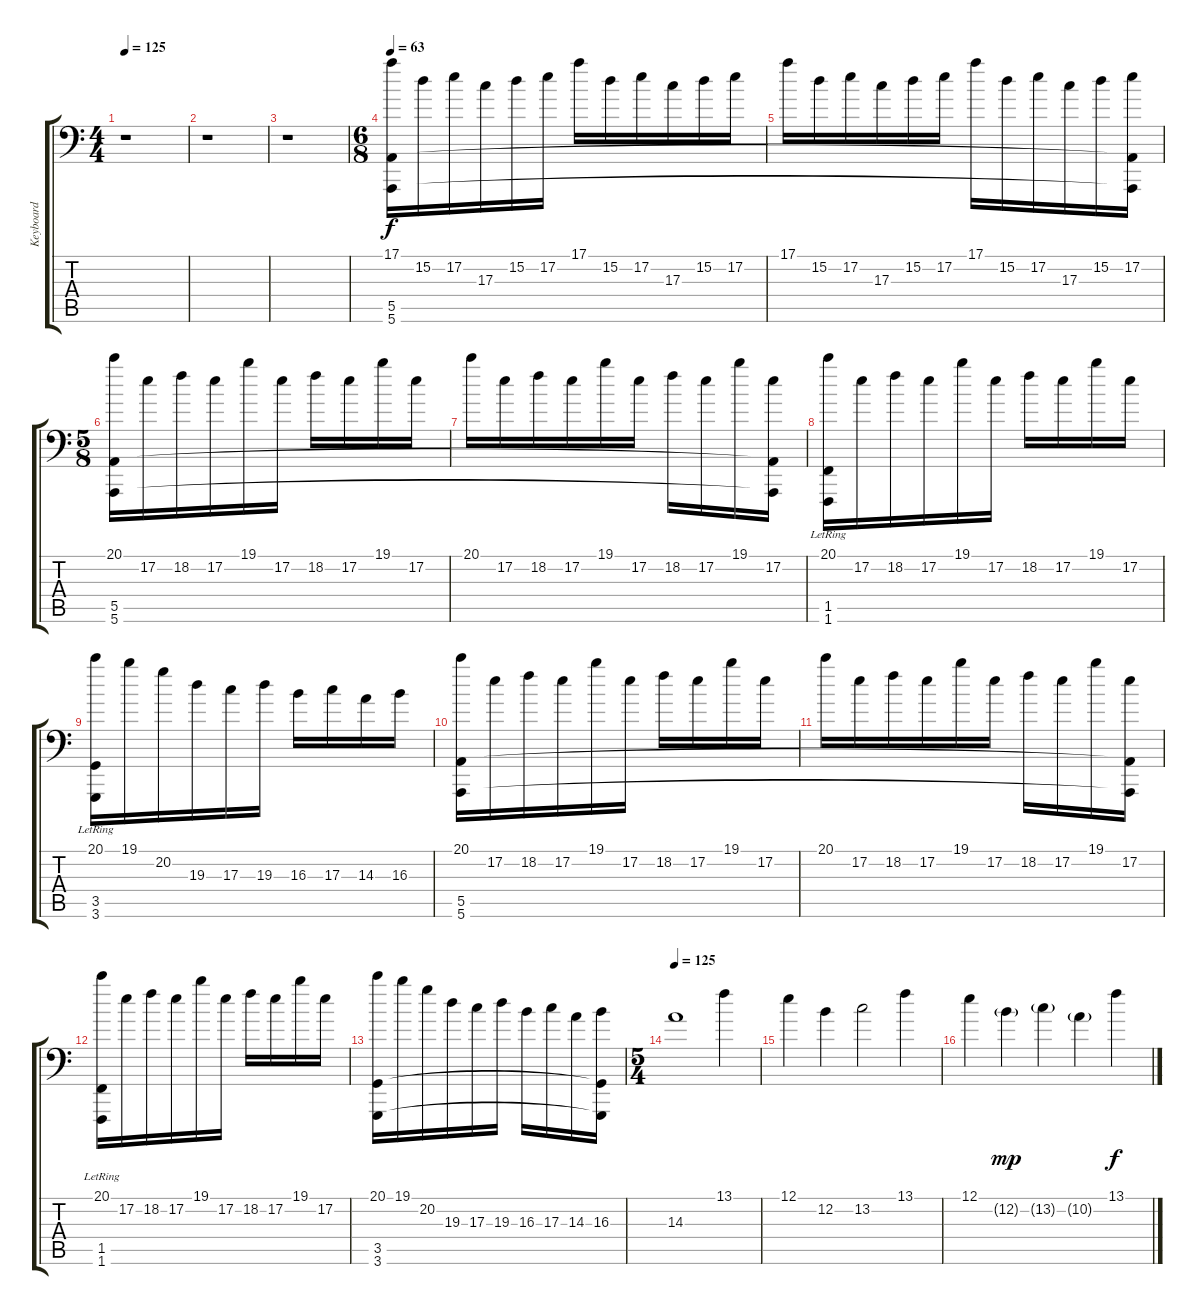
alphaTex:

\track ("Keyboard" "Keyboard") {instrument acousticgrandpiano}
\staff {score tabs}
\tuning (E4 B3 G3 D3 E2 E1) {hide}
\ts (4 4)
\tempo 125
\clef f4
\ks c
r.1{dy f} |
r.1 |
r.1 |
\ts (6 8)
\tempo 63
(17.1 5.5 5.6).16 15.2.16 17.2.16 17.3.16 15.2.16 17.2.16 17.1.16 15.2.16 17.2.16 17.3.16 15.2.16 17.2.16 |
17.1.16 15.2.16 17.2.16 17.3.16 15.2.16 17.2.16 17.1.16 15.2.16 17.2.16 17.3.16 15.2.16 (17.2 5.5{t} 5.6{t}).16 |
\ts (5 8)
(20.1 5.5 5.6).16 17.2.16 18.2.16 17.2.16 19.1.16 17.2.16 18.2.16 17.2.16 19.1.16 17.2.16 |
20.1.16 17.2.16 18.2.16 17.2.16 19.1.16 17.2.16 18.2.16 17.2.16 19.1.16 (17.2 5.5{t} 5.6{t}).16 |
(20.1 1.5{lr} 1.6{lr}).16 17.2.16 18.2.16 17.2.16 19.1.16 17.2.16 18.2.16 17.2.16 19.1.16 17.2.16 |
(20.1 3.5{lr} 3.6{lr}).16 19.1.16 20.2.16 19.3.16 17.3.16 19.3.16 16.3.16 17.3.16 14.3.16 16.3.16 |
(20.1 5.5 5.6).16 17.2.16 18.2.16 17.2.16 19.1.16 17.2.16 18.2.16 17.2.16 19.1.16 17.2.16 |
20.1.16 17.2.16 18.2.16 17.2.16 19.1.16 17.2.16 18.2.16 17.2.16 19.1.16 (17.2 5.5{t} 5.6{t}).16 |
(20.1 1.5{lr} 1.6{lr}).16 17.2.16 18.2.16 17.2.16 19.1.16 17.2.16 18.2.16 17.2.16 19.1.16 17.2.16 |
(20.1 3.5 3.6).16 19.1.16 20.2.16 19.3.16 17.3.16 19.3.16 16.3.16 17.3.16 14.3.16 (16.3 3.5{t} 3.6{t}).16 |
\ts (5 4)
\tempo 125
14.3.1 13.1.4 |
12.1.4 12.2.4 13.2.2 13.1.4 |
12.1.4 12.2{g}.4{dy mp} 13.2{g}.4 10.2{g}.4 13.1.4{dy f}
